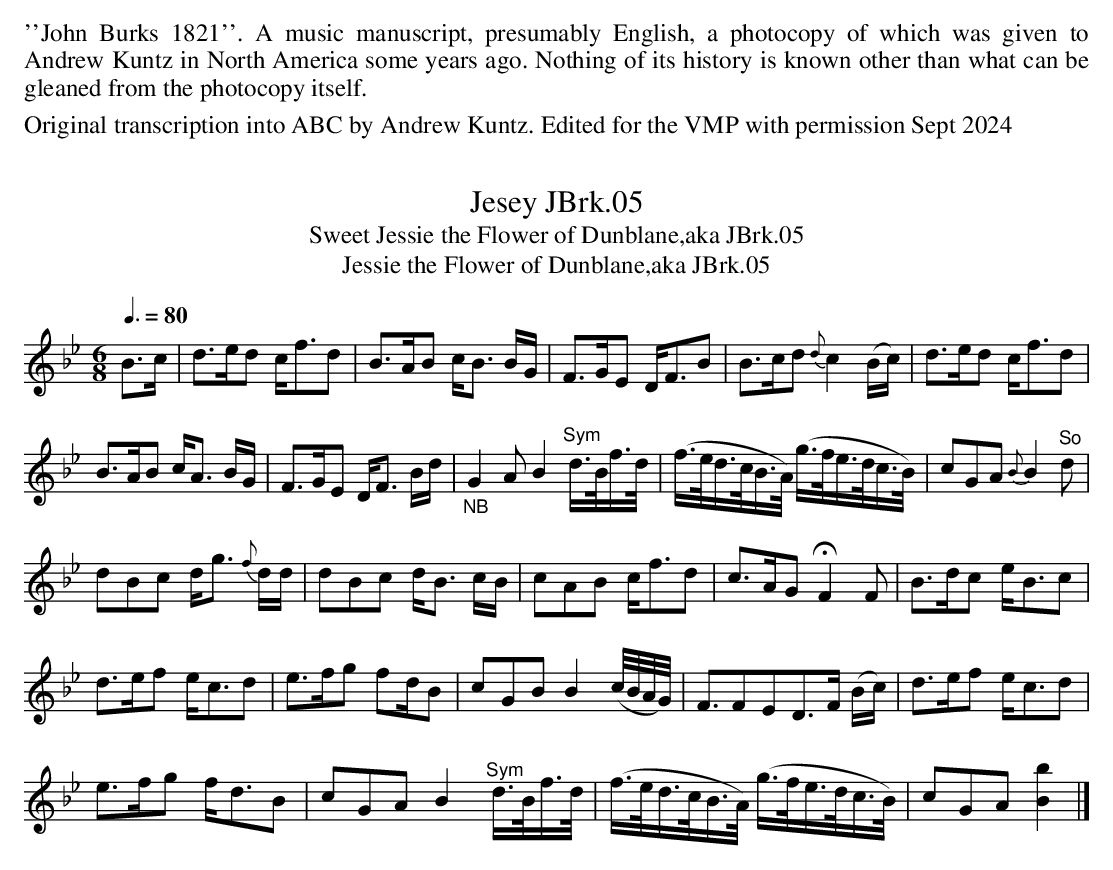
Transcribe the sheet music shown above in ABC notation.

X:1
T:Jesey JBrk.05
Q:3/8=80
T:Sweet Jessie the Flower of Dunblane,aka JBrk.05
T:Jessie the Flower of Dunblane,aka JBrk.05
M:6/8
L:1/16
K:Bb
B3c|d3ed2 cf3d2|B3AB2 cB3 BG|F3GE2 DF3B2|B3cd2 {d}c4 (Bc)|d3ed2 cf3d2|
B3AB2 cA3 BG|F3GE2 DF3 Bd|"_NB"G4A2 B4 "^Sym"d>Bf>d|(f>ed>cB>A) (g>fe>dc>B)|c2G2A2 {B}B4"^So"d2|
d2B2c2 dg3 {f}dd|d2B2c2 dB3 cB|c2A2B2 cf3d2|c3AG2 !fermata!F4F2|B3dc2 eB3c2|
d3ef2 ec3d2|e3fg2 f2dB2|c2G2B2 B4 (c/B/A/G/)|F3F2E2D3F (Bc)|d3ef2 ec3d2|
e3fg2 fd3B2|c2G2A2 B4 "^Sym"d>Bf>d|(f>ed>cB>A) (g>fe>dc>B)|c2G2A2 [B4b4]|]
